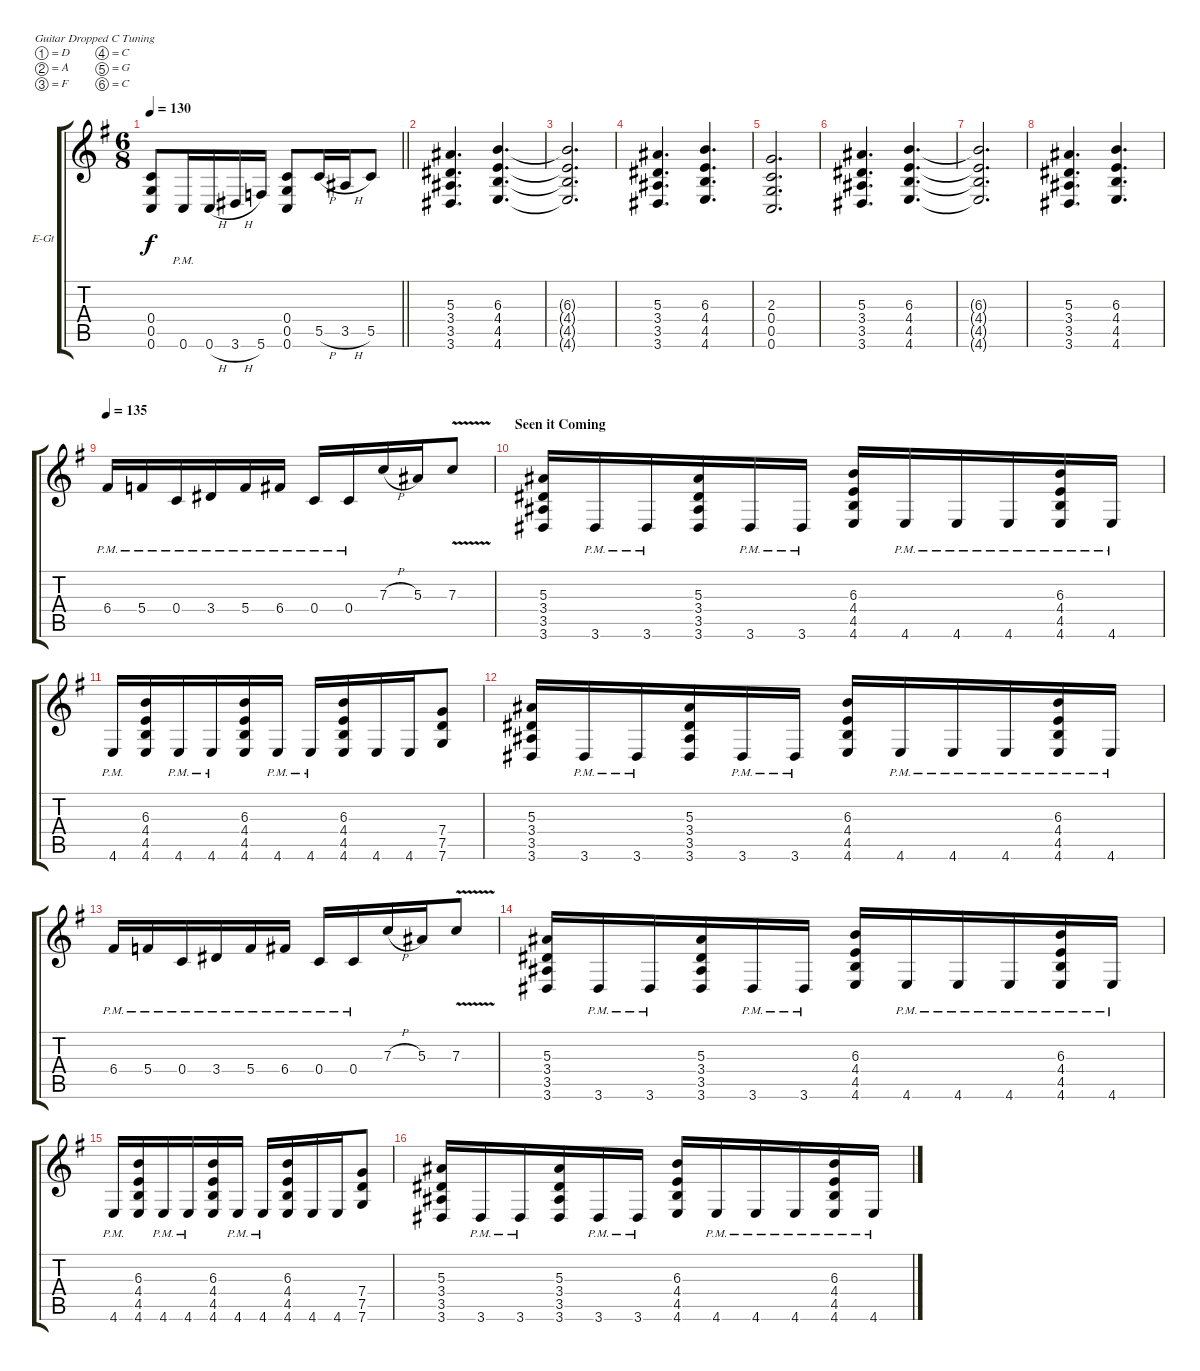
\bracketExtendMode groupsimilarinstruments
\firstSystemTrackNameOrientation horizontal
\otherSystemsTrackNameOrientation horizontal
\track ("Electric Guitar 1" "E-Gt") {instrument distortionguitar}
\staff {score tabs}
\tuning (D4 A3 F3 C3 G2 C2)
\ts (6 8)
\tempo 130
\clef g2
\barLineRight lightlight
\ks eminor
(0.6 0.5 0.4).8{dy f} 0.6{pm}.16 0.6{h}.16 3.6{h}.16 5.6.16 (0.6 0.5 0.4).8 5.5{h}.16 3.5{h}.16 5.5.8 |
(3.6 3.5 3.4 5.3).4{d} (6.3 4.4 4.5 4.6).4{d} |
(4.6{t} 4.5{t} 4.4{t} 6.3{t}).2{d} |
(3.6 3.5 3.4 5.3).4{d} (6.3 4.4 4.5 4.6).4{d} |
(0.6 0.5 0.4 2.3).2{d} |
(3.6 3.5 3.4 5.3).4{d} (6.3 4.4 4.5 4.6).4{d} |
(4.6{t} 4.5{t} 4.4{t} 6.3{t}).2{d} |
(3.6 3.5 3.4 5.3).4{d} (6.3 4.4 4.5 4.6).4{d} |
\tempo 135
6.4{pm}.16 5.4{pm}.16 0.4{pm}.16 3.4{pm}.16 5.4{pm}.16 6.4{pm}.16 0.4{pm}.16 0.4{pm}.16 7.3{h}.16 5.3.16 7.3{v}.8 |
\section ("" "Seen it Coming")
(3.6 3.5 3.4 5.3).16 3.6{pm}.16 3.6{pm}.16 (3.6 3.5 3.4 5.3).16 3.6{pm}.16 3.6{pm}.16 (4.6 4.5 4.4 6.3).16 4.6{pm}.16 4.6{pm}.16 4.6{pm}.16 (4.6{pm} 4.5 4.4 6.3).16 4.6{pm}.16 |
4.6{pm}.16 (4.6 4.5 4.4 6.3).16 4.6{pm}.16 4.6{pm}.16 (4.6 4.5 4.4 6.3).16 4.6{pm}.16 4.6{pm}.16 (4.6 4.5 4.4 6.3).16 4.6.16 4.6.16 (7.6 7.5 7.4).8 |
(3.6 3.5 3.4 5.3).16 3.6{pm}.16 3.6{pm}.16 (3.6 3.5 3.4 5.3).16 3.6{pm}.16 3.6{pm}.16 (4.6 4.5 4.4 6.3).16 4.6{pm}.16 4.6{pm}.16 4.6{pm}.16 (4.6{pm} 4.5 4.4 6.3).16 4.6{pm}.16 |
6.4{pm}.16 5.4{pm}.16 0.4{pm}.16 3.4{pm}.16 5.4{pm}.16 6.4{pm}.16 0.4{pm}.16 0.4{pm}.16 7.3{h}.16 5.3.16 7.3{v}.8 |
(3.6 3.5 3.4 5.3).16 3.6{pm}.16 3.6{pm}.16 (3.6 3.5 3.4 5.3).16 3.6{pm}.16 3.6{pm}.16 (4.6 4.5 4.4 6.3).16 4.6{pm}.16 4.6{pm}.16 4.6{pm}.16 (4.6{pm} 4.5 4.4 6.3).16 4.6{pm}.16 |
4.6{pm}.16 (4.6 4.5 4.4 6.3).16 4.6{pm}.16 4.6{pm}.16 (4.6 4.5 4.4 6.3).16 4.6{pm}.16 4.6{pm}.16 (4.6 4.5 4.4 6.3).16 4.6.16 4.6.16 (7.6 7.5 7.4).8 |
(3.6 3.5 3.4 5.3).16 3.6{pm}.16 3.6{pm}.16 (3.6 3.5 3.4 5.3).16 3.6{pm}.16 3.6{pm}.16 (4.6 4.5 4.4 6.3).16 4.6{pm}.16 4.6{pm}.16 4.6{pm}.16 (4.6{pm} 4.5 4.4 6.3).16 4.6{pm}.16
